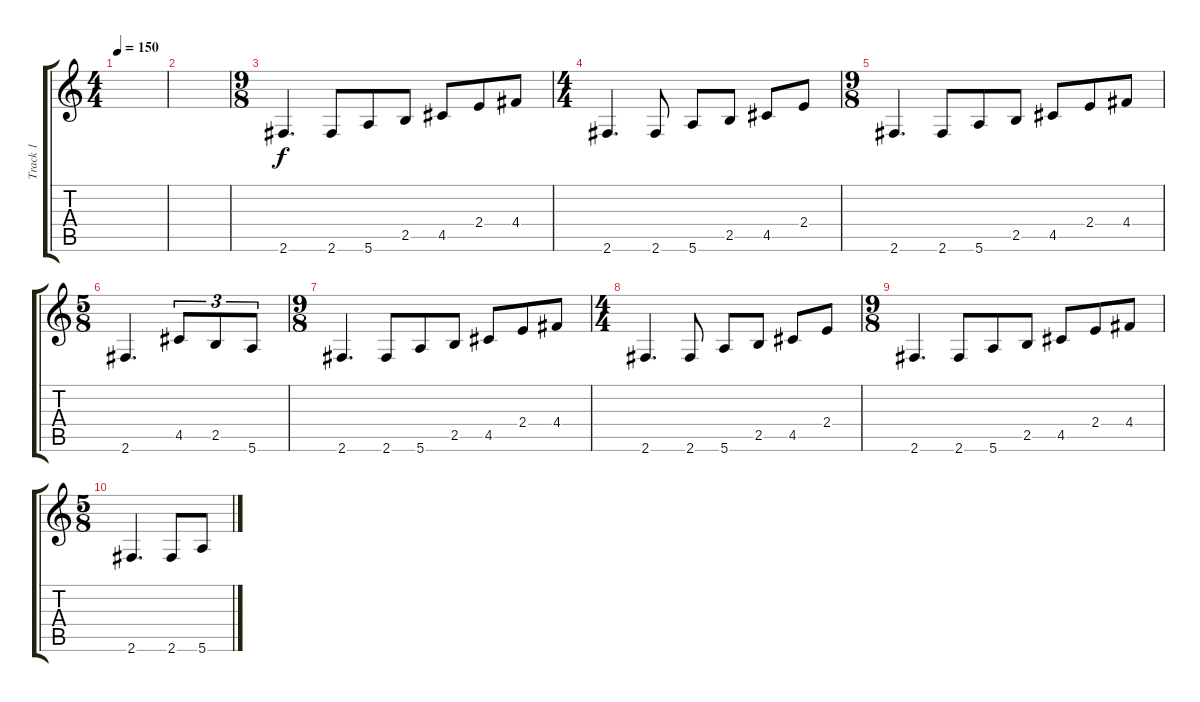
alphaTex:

\track ("Track 1" "Track 1") {instrument overdrivenguitar}
\staff {score tabs}
\tuning (E4 B3 G3 D3 A2 E2) {hide}
\ts (4 4)
\tempo 150
\clef g2
\ks c
|
|
\ts (9 8)
2.6.4{d} 2.6.8 5.6.8 2.5.8 4.5.8 2.4.8 4.4.8 |
\ts (4 4)
2.6.4{d} 2.6.8 5.6.8 2.5.8 4.5.8 2.4.8 |
\ts (9 8)
2.6.4{d} 2.6.8 5.6.8 2.5.8 4.5.8 2.4.8 4.4.8 |
\ts (5 8)
2.6.4{d} 4.5.8{tu (3 2)} 2.5.8{tu (3 2)} 5.6.8{tu (3 2)} |
\ts (9 8)
2.6.4{d} 2.6.8 5.6.8 2.5.8 4.5.8 2.4.8 4.4.8 |
\ts (4 4)
2.6.4{d} 2.6.8 5.6.8 2.5.8 4.5.8 2.4.8 |
\ts (9 8)
2.6.4{d} 2.6.8 5.6.8 2.5.8 4.5.8 2.4.8 4.4.8 |
\ts (5 8)
2.6.4{d} 2.6.8 5.6.8
